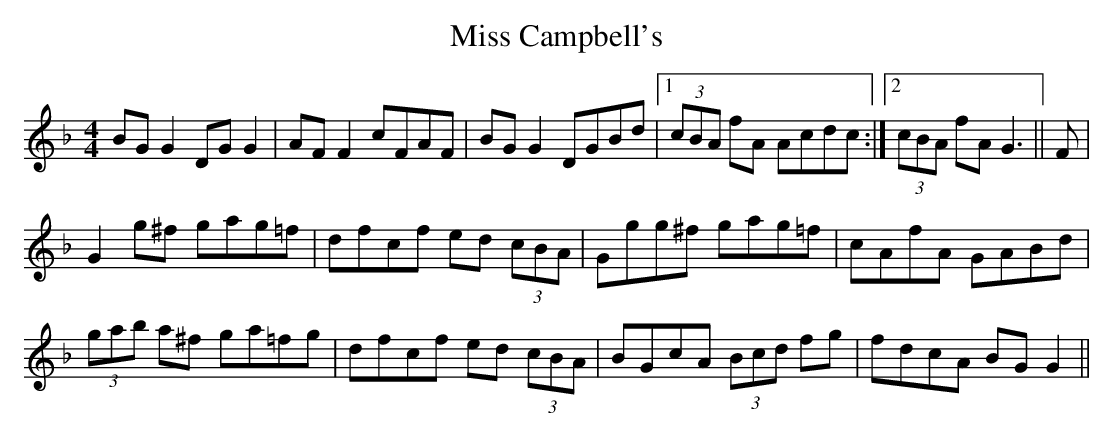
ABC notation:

X:1
T: Miss Campbell's
L: 1/8
M: 4/4
K: Gdor
BG G2 DG G2|AF F2 cFAF|BG G2 DGBd|1 (3cBA fA Acdc :|2\
(3cBA fA G3 || F |
G2 g^f gag=f|dfcf ed (3cBA|Ggg^f gag=f|cAfA GABd|
(3gab a^f ga=fg| dfcf ed (3cBA|BGcA (3Bcd fg|\
fdcA BG G2 ||
